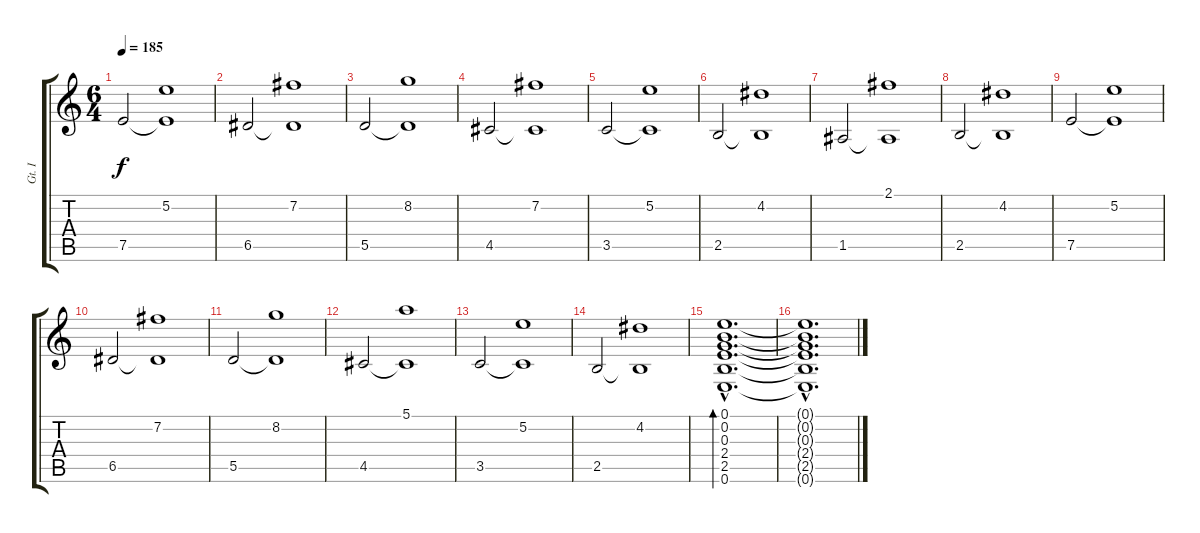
\track ("Gt. I" "Gt. I") {instrument acousticguitarsteel}
\staff {score tabs}
\tuning (E4 B3 G3 D3 A2 E2) {hide}
\ts (6 4)
\tempo 185
\clef g2
\ks c
7.5.2{dy f balance 8 instrument acousticguitarsteel} (5.2 7.5{t}).1 |
6.5.2 (7.2 6.5{t}).1 |
5.5.2 (8.2 5.5{t}).1 |
4.5.2 (7.2 4.5{t}).1 |
3.5.2 (5.2 3.5{t}).1 |
2.5.2 (4.2 2.5{t}).1 |
1.5.2 (2.1 1.5{t}).1 |
2.5.2 (4.2 2.5{t}).1 |
7.5.2 (5.2 7.5{t}).1 |
6.5.2 (7.2 6.5{t}).1 |
5.5.2 (8.2 5.5{t}).1 |
4.5.2 (5.1 4.5{t}).1 |
3.5.2 (5.2 3.5{t}).1 |
2.5.2 (4.2 2.5{t}).1 |
(0.1{hac} 0.2{hac} 0.3{hac} 2.4{hac} 2.5{hac} 0.6{hac}).1{d bd 480} |
(0.1{hac t} 0.2{hac t} 0.3{hac t} 2.4{hac t} 2.5{hac t} 0.6{hac t}).1{d}
